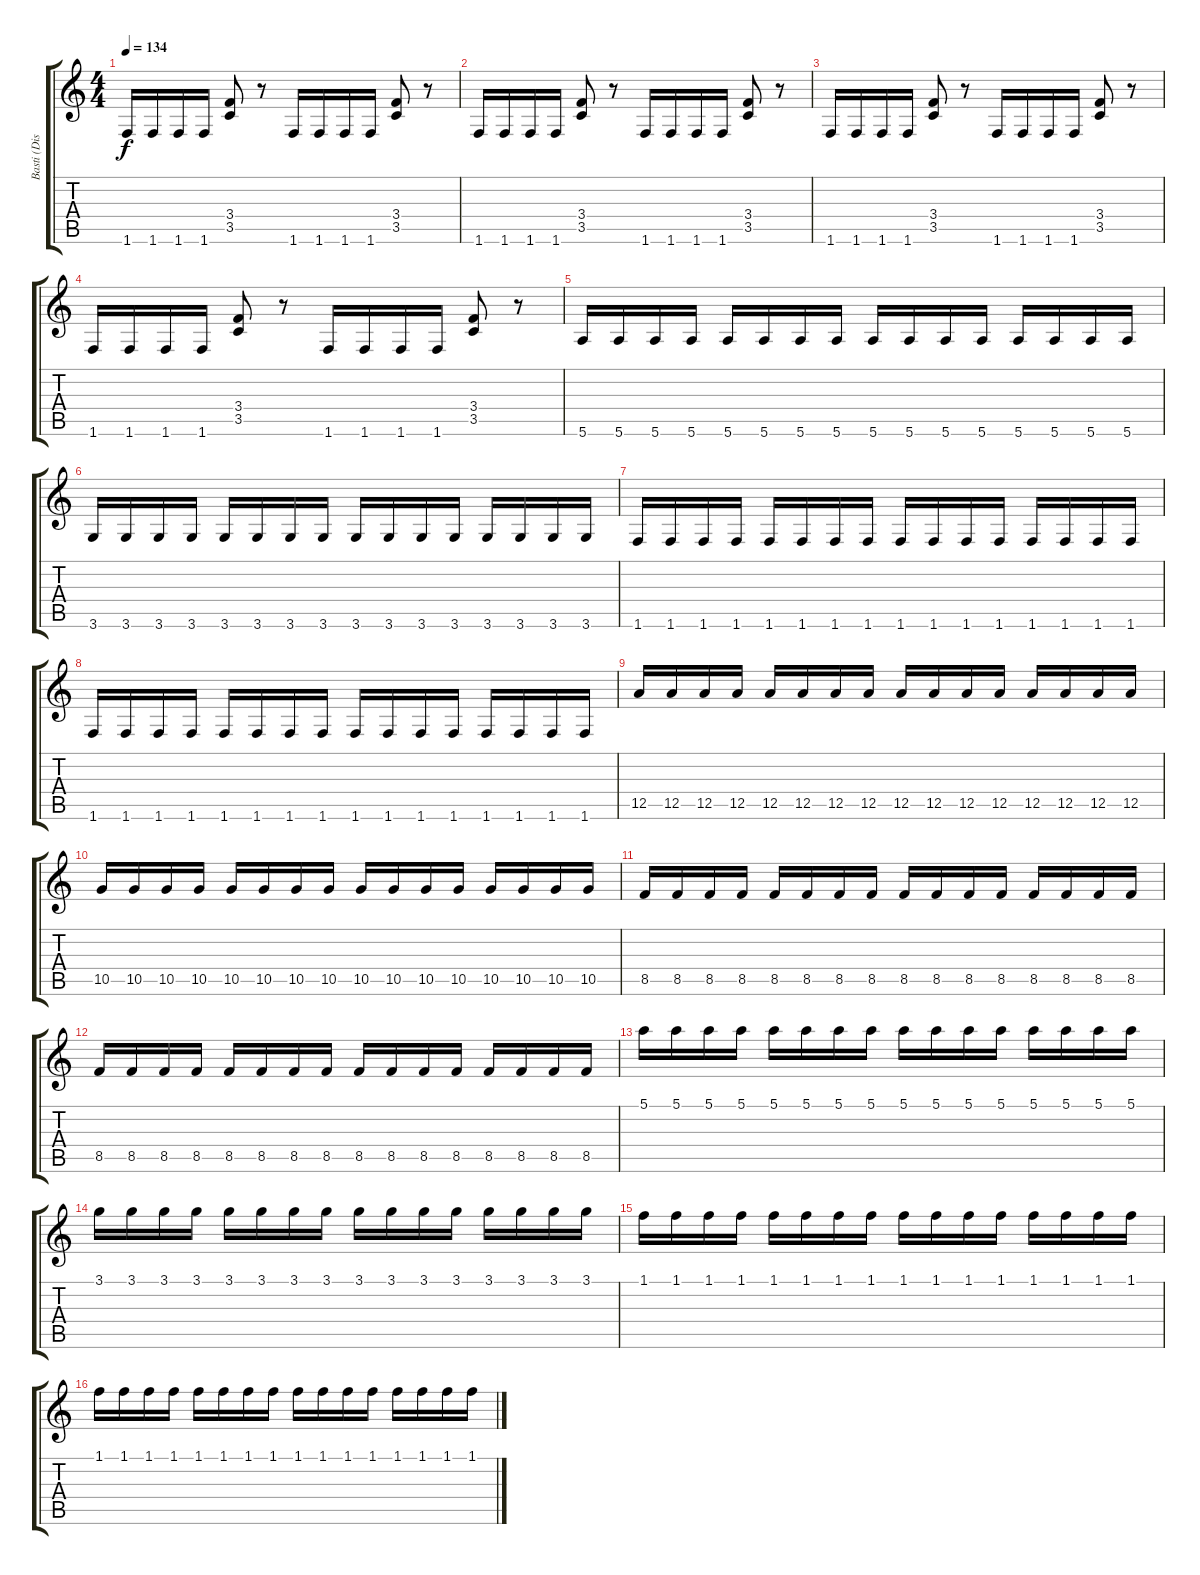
\track ("Basti (Dist.-Guitar)" "Basti (Dis") {instrument distortionguitar}
\staff {score tabs}
\tuning (E4 B3 G3 D3 A2 E2) {hide}
\ts (4 4)
\tempo 134
\clef g2
\ks c
1.6.16{dy f} 1.6.16 1.6.16 1.6.16 (3.4 3.5).8 r.8 1.6.16 1.6.16 1.6.16 1.6.16 (3.4 3.5).8 r.8 |
1.6.16 1.6.16 1.6.16 1.6.16 (3.4 3.5).8 r.8 1.6.16 1.6.16 1.6.16 1.6.16 (3.4 3.5).8 r.8 |
1.6.16 1.6.16 1.6.16 1.6.16 (3.4 3.5).8 r.8 1.6.16 1.6.16 1.6.16 1.6.16 (3.4 3.5).8 r.8 |
1.6.16 1.6.16 1.6.16 1.6.16 (3.4 3.5).8 r.8 1.6.16 1.6.16 1.6.16 1.6.16 (3.4 3.5).8 r.8 |
5.6.16 5.6.16 5.6.16 5.6.16 5.6.16 5.6.16 5.6.16 5.6.16 5.6.16 5.6.16 5.6.16 5.6.16 5.6.16 5.6.16 5.6.16 5.6.16 |
3.6.16 3.6.16 3.6.16 3.6.16 3.6.16 3.6.16 3.6.16 3.6.16 3.6.16 3.6.16 3.6.16 3.6.16 3.6.16 3.6.16 3.6.16 3.6.16 |
1.6.16 1.6.16 1.6.16 1.6.16 1.6.16 1.6.16 1.6.16 1.6.16 1.6.16 1.6.16 1.6.16 1.6.16 1.6.16 1.6.16 1.6.16 1.6.16 |
1.6.16 1.6.16 1.6.16 1.6.16 1.6.16 1.6.16 1.6.16 1.6.16 1.6.16 1.6.16 1.6.16 1.6.16 1.6.16 1.6.16 1.6.16 1.6.16 |
12.5.16 12.5.16 12.5.16 12.5.16 12.5.16 12.5.16 12.5.16 12.5.16 12.5.16 12.5.16 12.5.16 12.5.16 12.5.16 12.5.16 12.5.16 12.5.16 |
10.5.16 10.5.16 10.5.16 10.5.16 10.5.16 10.5.16 10.5.16 10.5.16 10.5.16 10.5.16 10.5.16 10.5.16 10.5.16 10.5.16 10.5.16 10.5.16 |
8.5.16 8.5.16 8.5.16 8.5.16 8.5.16 8.5.16 8.5.16 8.5.16 8.5.16 8.5.16 8.5.16 8.5.16 8.5.16 8.5.16 8.5.16 8.5.16 |
8.5.16 8.5.16 8.5.16 8.5.16 8.5.16 8.5.16 8.5.16 8.5.16 8.5.16 8.5.16 8.5.16 8.5.16 8.5.16 8.5.16 8.5.16 8.5.16 |
5.1.16 5.1.16 5.1.16 5.1.16 5.1.16 5.1.16 5.1.16 5.1.16 5.1.16 5.1.16 5.1.16 5.1.16 5.1.16 5.1.16 5.1.16 5.1.16 |
3.1.16 3.1.16 3.1.16 3.1.16 3.1.16 3.1.16 3.1.16 3.1.16 3.1.16 3.1.16 3.1.16 3.1.16 3.1.16 3.1.16 3.1.16 3.1.16 |
1.1.16 1.1.16 1.1.16 1.1.16 1.1.16 1.1.16 1.1.16 1.1.16 1.1.16 1.1.16 1.1.16 1.1.16 1.1.16 1.1.16 1.1.16 1.1.16 |
1.1.16 1.1.16 1.1.16 1.1.16 1.1.16 1.1.16 1.1.16 1.1.16 1.1.16 1.1.16 1.1.16 1.1.16 1.1.16 1.1.16 1.1.16 1.1.16
